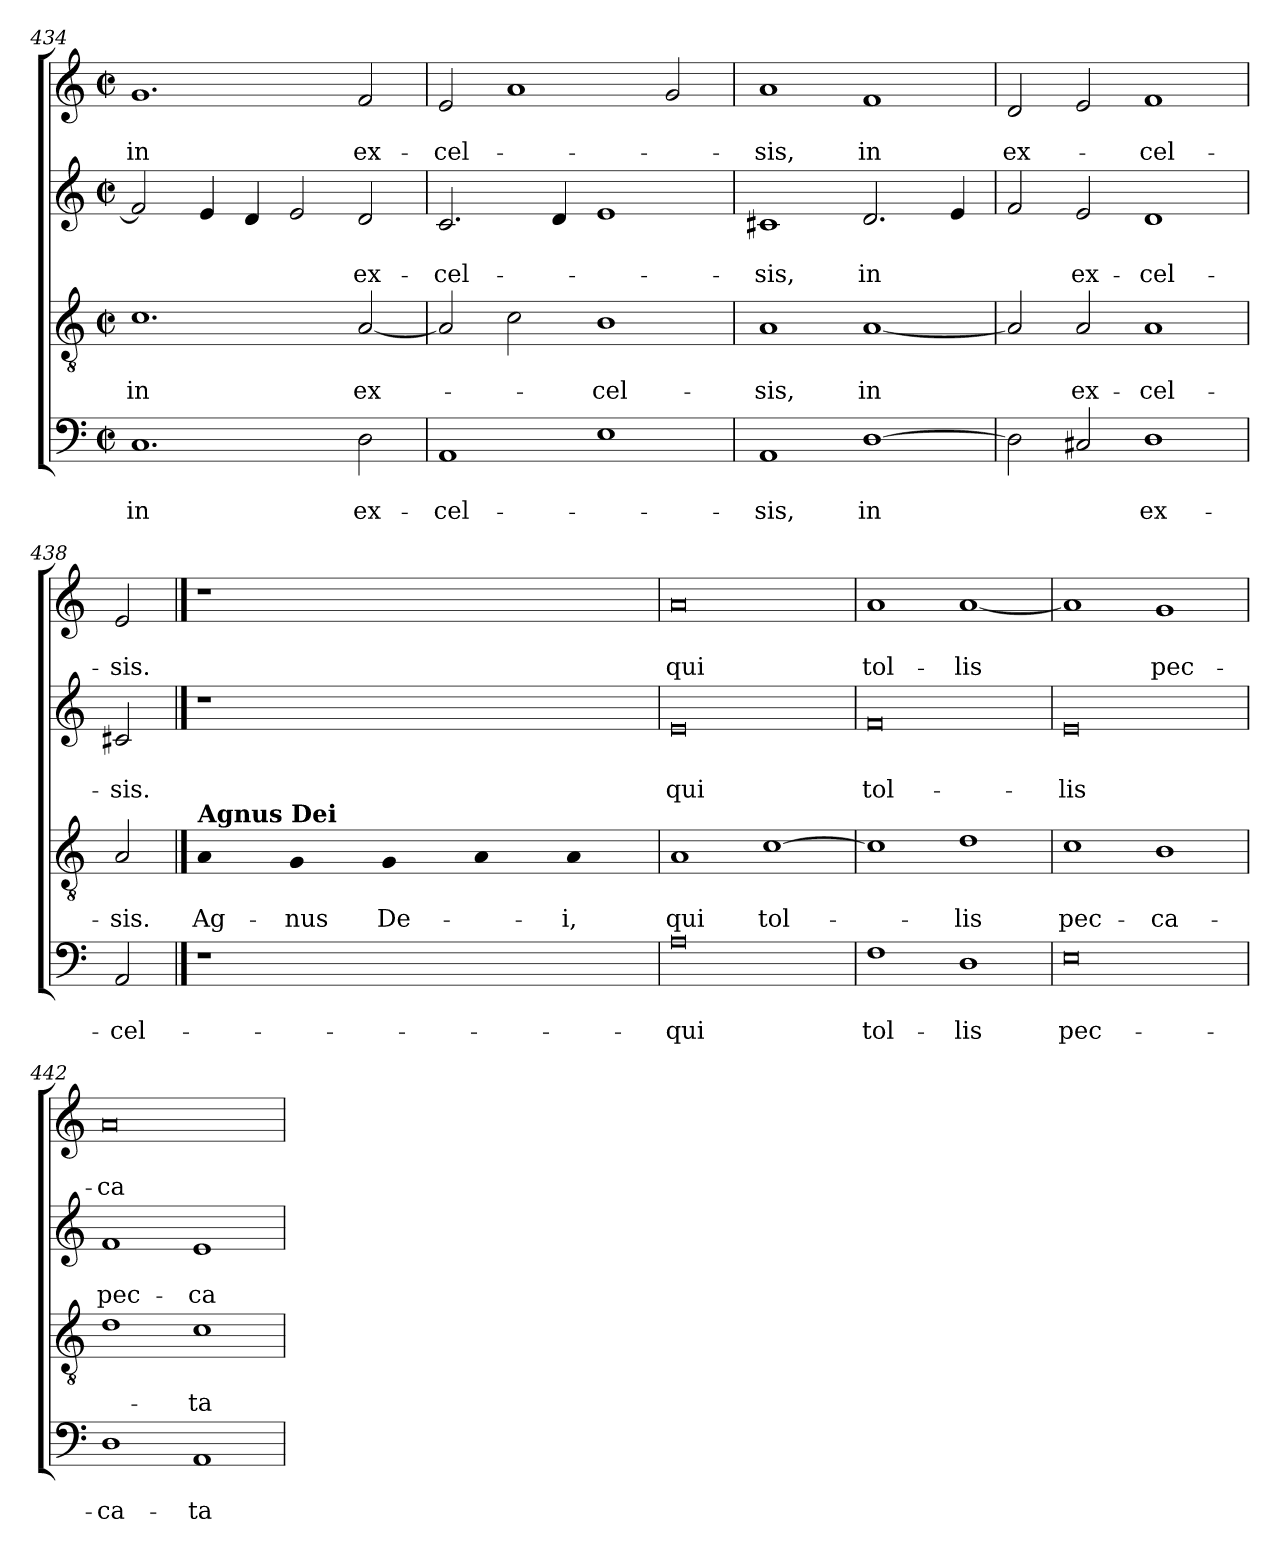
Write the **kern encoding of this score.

**kern	**text	**text	**kern	**text	**text	**kern	**text	**text	**kern	**text	**text
*part4	*part4	*part4	*part3	*part3	*part3	*part2	*part2	*part2	*part1	*part1	*part1
*staff4	*staff4	*staff4	*staff3	*staff3	*staff3	*staff2	*staff2	*staff2	*staff1	*staff1	*staff1
*clefF4	*	*	*clefGv2	*	*	*clefG2	*	*	*clefG2	*	*
*k[]	*	*	*k[]	*	*	*k[]	*	*	*k[]	*	*
*C:	*	*	*C:	*	*	*C:	*	*	*C:	*	*
*M2/2	*	*	*M2/2	*	*	*M2/2	*	*	*M2/2	*	*
*met(c|)	*	*	*met(c|)	*	*	*met(c|)	*	*	*met(c|)	*	*
=434	=434	=434	=434	=434	=434	=434	=434	=434	=434	=434	=434
!	!	!LO:LY:b	!	!	!LO:LY:b	!	!	!	!	!	!LO:LY:b
1.C	.	in	1.c	.	in	2f/]	.	.	1.g	.	in
.	.	.	.	.	.	4e/	.	.	.	.	.
.	.	.	.	.	.	4d/	.	.	.	.	.
.	.	.	.	.	.	2e/	.	.	.	.	.
!	!	!LO:LY:b	!	!	!LO:LY:b	!	!	!LO:LY:b	!	!	!LO:LY:b
2D\	.	ex-	[2A/	.	ex-	2d/	.	ex-	2f/	.	ex-
=435	=435	=435	=435	=435	=435	=435	=435	=435	=435	=435	=435
!	!	!LO:LY:b	!	!	!	!	!	!LO:LY:b	!	!	!LO:LY:b
1AA	.	-cel-	2A/]	.	.	2.c/	.	-cel-	2e/	.	-cel-
.	.	.	2c\	.	.	.	.	.	1a	.	.
.	.	.	.	.	.	4d/	.	.	.	.	.
!	!	!	!	!	!LO:LY:b	!	!	!	!	!	!
1E	.	.	1B	.	-cel-	1e	.	.	.	.	.
.	.	.	.	.	.	.	.	.	2g/	.	.
=436	=436	=436	=436	=436	=436	=436	=436	=436	=436	=436	=436
!	!	!LO:LY:b	!	!	!LO:LY:b	!	!	!LO:LY:b	!	!	!LO:LY:b
1AA	.	-sis,	1A	.	-sis,	1c#X	.	-sis,	1a	.	-sis,
!	!	!LO:LY:b	!	!	!LO:LY:b	!	!	!LO:LY:b	!	!	!LO:LY:b
[1D	.	in	[1A	.	in	2.d/	.	in	1f	.	in
.	.	.	.	.	.	4e/	.	.	.	.	.
=437	=437	=437	=437	=437	=437	=437	=437	=437	=437	=437	=437
!	!	!	!	!	!	!	!	!	!	!	!LO:LY:b
2D\]	.	.	2A/]	.	.	2f/	.	.	2d/	.	ex-
!	!	!	!	!	!LO:LY:b	!	!	!LO:LY:b	!	!	!
2C#X/	.	.	2A/	.	ex-	2e/	.	ex-	2e/	.	.
!	!	!LO:LY:b	!	!	!LO:LY:b	!	!	!LO:LY:b	!	!	!LO:LY:b
1D	.	ex-	1A	.	-cel-	1d	.	-cel-	1f	.	-cel-
=438	=438	=438	=438	=438	=438	=438	=438	=438	=438	=438	=438
!	!	!LO:LY:b	!	!	!LO:LY:b	!	!	!LO:LY:b	!	!	!LO:LY:b
2AA/	.	-cel-	2A/	.	-sis.	2c#X/	.	-sis.	2e/	.	-sis.
!!LO:PB:g=z
==438X7	==438X7	==438X7	==438X7	==438X7	==438X7	==438X7	==438X7	==438X7	==438X7	==438X7	==438X7
!	!	!	!LO:TX:a:B:t=Agnus Dei	!	!	!	!	!	!	!	!
!	!	!	!LO:N:head=solid	!	!LO:LY:b	!	!	!	!	!	!
1r	.	.	1A	.	Ag-	1r	.	.	1r	.	.
!	!	!	!LO:N:head=solid	!	!LO:LY:b	!	!	!	!	!	!
00ryy	.	.	1G	.	-nus	00ryy	.	.	00ryy	.	.
!	!	!	!LO:N:head=solid	!	!LO:LY:b	!	!	!	!	!	!
.	.	.	1G	.	De-	.	.	.	.	.	.
!	!	!	!LO:N:head=solid	!	!	!	!	!	!	!	!
.	.	.	1A	.	.	.	.	.	.	.	.
!	!	!	!LO:N:head=solid	!	!LO:LY:b	!	!	!	!	!	!
.	.	.	1A	.	-i,	.	.	.	.	.	.
!!LO:LB:g=z
=439	=439	=439	=439	=439	=439	=439	=439	=439	=439	=439	=439
!	!	!LO:LY:b	!	!	!LO:LY:b	!	!	!LO:LY:b	!	!	!LO:LY:b
0A	.	-qui	1A	.	qui	0e	.	qui	0a	.	qui
!	!	!	!	!	!LO:LY:b	!	!	!	!	!	!
.	.	.	[1c	.	tol-	.	.	.	.	.	.
=440	=440	=440	=440	=440	=440	=440	=440	=440	=440	=440	=440
!	!	!LO:LY:b	!	!	!	!	!	!LO:LY:b	!	!	!LO:LY:b
1F	.	tol-	1c]	.	.	0f	.	tol-	1a	.	tol-
!	!	!LO:LY:b	!	!	!LO:LY:b	!	!	!	!	!	!LO:LY:b
1D	.	-lis	1d	.	-lis	.	.	.	[1a	.	-lis
=441	=441	=441	=441	=441	=441	=441	=441	=441	=441	=441	=441
!	!	!LO:LY:b	!	!	!LO:LY:b	!	!	!LO:LY:b	!	!	!
0E	.	pec-	1c	.	pec-	0e	.	-lis	1a]	.	.
!	!	!	!	!	!LO:LY:b	!	!	!	!	!	!LO:LY:b
.	.	.	1B	.	-ca-	.	.	.	1g	.	pec-
=442	=442	=442	=442	=442	=442	=442	=442	=442	=442	=442	=442
!	!	!LO:LY:b	!	!	!	!	!	!LO:LY:b	!	!	!LO:LY:b
1D	.	-ca-	1d	.	.	1f	.	pec-	0a	.	-ca-
!	!	!LO:LY:b	!	!	!LO:LY:b	!	!	!LO:LY:b	!	!	!
1AA	.	-ta	1c	.	-ta	1e	.	-ca-	.	.	.
=	=	=	=	=	=	=	=	=	=	=	=
*-	*-	*-	*-	*-	*-	*-	*-	*-	*-	*-	*-
